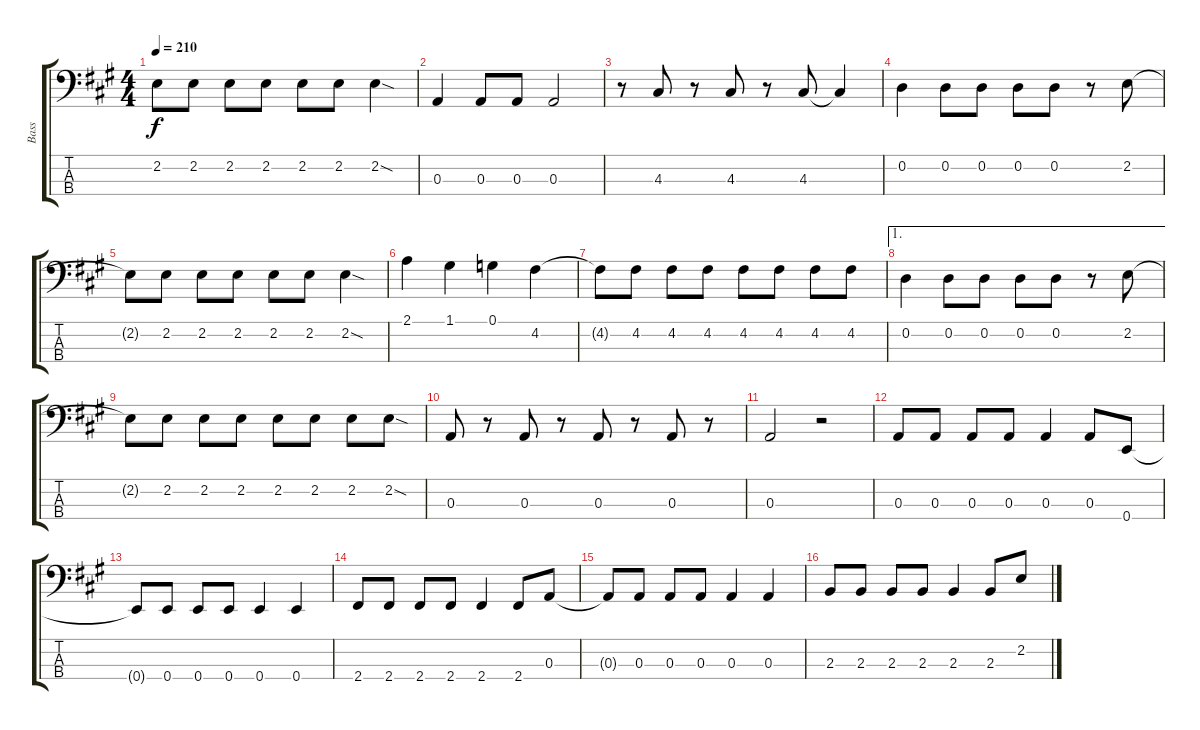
\track ("Bass" "Bass") {instrument electricbassfinger}
\staff {score tabs}
\tuning (G2 D2 A1 E1) {hide}
\ts (4 4)
\tempo 210
\clef f4
\ks a
2.2{t}.8{dy f} 2.2.8 2.2.8 2.2.8 2.2.8 2.2.8 2.2{sod}.4 |
0.3.4 0.3.8 0.3.8 0.3.2 |
r.8 4.3.8 r.8 4.3.8 r.8 4.3.8 4.3{t}.4 |
0.2.4 0.2.8 0.2.8 0.2.8 0.2.8 r.8 2.2.8 |
2.2{t}.8 2.2.8 2.2.8 2.2.8 2.2.8 2.2.8 2.2{sod}.4 |
2.1.4 1.1.4 0.1.4 4.2.4 |
4.2{t}.8 4.2.8 4.2.8 4.2.8 4.2.8 4.2.8 4.2.8 4.2.8 |
\ae 1
0.2.4 0.2.8 0.2.8 0.2.8 0.2.8 r.8 2.2.8 |
2.2{t}.8 2.2.8 2.2.8 2.2.8 2.2.8 2.2.8 2.2.8 2.2{sod}.8 |
0.3.8 r.8 0.3.8 r.8 0.3.8 r.8 0.3.8 r.8 |
0.3.2 r.2 |
0.3.8 0.3.8 0.3.8 0.3.8 0.3.4 0.3.8 0.4.8 |
0.4{t}.8 0.4.8 0.4.8 0.4.8 0.4.4 0.4.4 |
2.4.8 2.4.8 2.4.8 2.4.8 2.4.4 2.4.8 0.3.8 |
0.3{t}.8 0.3.8 0.3.8 0.3.8 0.3.4 0.3.4 |
2.3.8 2.3.8 2.3.8 2.3.8 2.3.4 2.3.8 2.2.8
